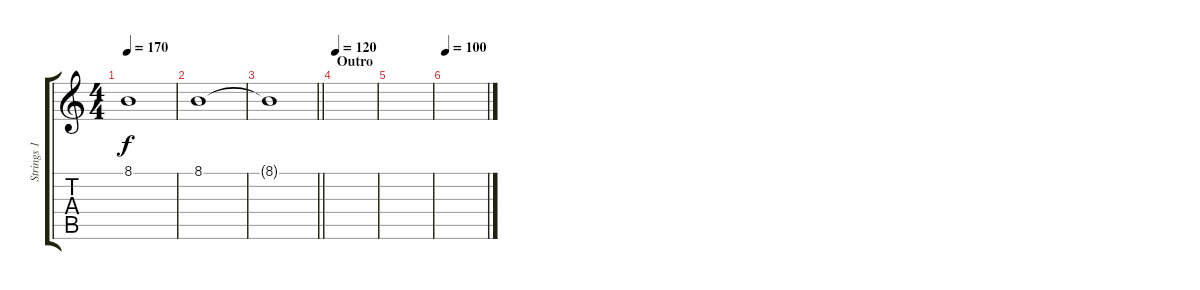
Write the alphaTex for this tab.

\track ("Strings 1" "Strings 1") {instrument stringensemble1}
\staff {score tabs}
\tuning (Eb4 Bb3 Gb3 Db3 Ab2 Eb2) {hide}
\ts (4 4)
\tempo 170
\clef g2
\ks c
8.1{t}.1{dy f} |
8.1.1 |
\barLineRight lightlight
8.1{t}.1 |
\section ("" "Outro")
\tempo 130
\tempo 120
|
|
\tempo 100
